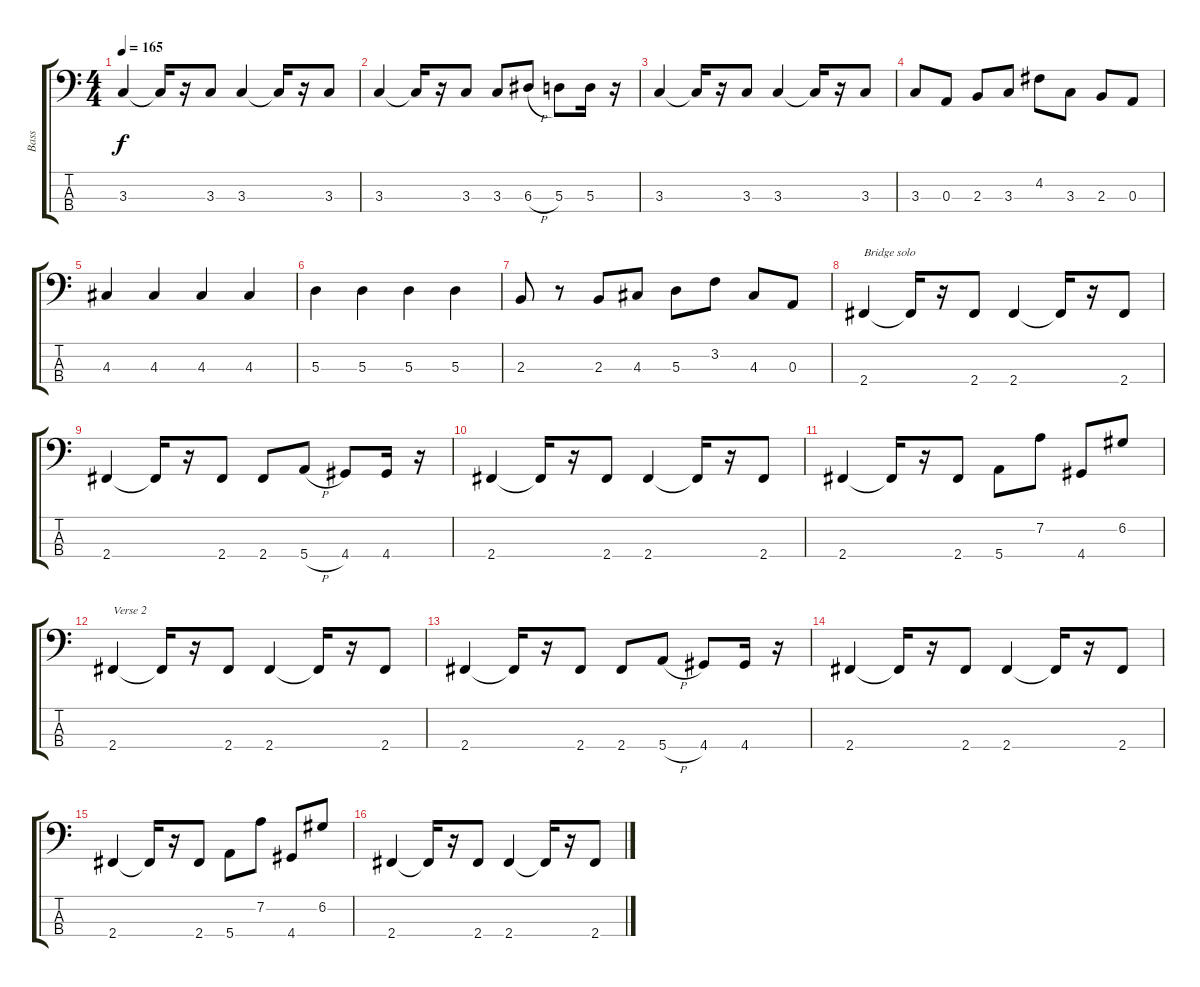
\track ("Bass" "Bass") {instrument electricbassfinger}
\staff {score tabs}
\tuning (G2 D2 A1 E1) {hide}
\ts (4 4)
\tempo 165
\clef f4
\ks c
3.3.4{dy f} 3.3{t}.16 r.16 3.3.8 3.3.4 3.3{t}.16 r.16 3.3.8 |
3.3.4 3.3{t}.16 r.16 3.3.8 3.3.8 6.3{h}.8 5.3.8 5.3.16 r.16 |
3.3.4 3.3{t}.16 r.16 3.3.8 3.3.4 3.3{t}.16 r.16 3.3.8 |
3.3.8 0.3.8 2.3.8 3.3.8 4.2.8 3.3.8 2.3.8 0.3.8 |
4.3.4 4.3.4 4.3.4 4.3.4 |
5.3.4 5.3.4 5.3.4 5.3.4 |
2.3.8 r.8 2.3.8 4.3.8 5.3.8 3.2.8 4.3.8 0.3.8 |
2.4.4{txt "Bridge solo"} 2.4{t}.16 r.16 2.4.8 2.4.4 2.4{t}.16 r.16 2.4.8 |
2.4.4 2.4{t}.16 r.16 2.4.8 2.4.8 5.4{h}.8 4.4.8 4.4.16 r.16 |
2.4.4 2.4{t}.16 r.16 2.4.8 2.4.4 2.4{t}.16 r.16 2.4.8 |
2.4.4 2.4{t}.16 r.16 2.4.8 5.4.8 7.2.8 4.4.8 6.2.8 |
2.4.4{txt "Verse 2"} 2.4{t}.16 r.16 2.4.8 2.4.4 2.4{t}.16 r.16 2.4.8 |
2.4.4 2.4{t}.16 r.16 2.4.8 2.4.8 5.4{h}.8 4.4.8 4.4.16 r.16 |
2.4.4 2.4{t}.16 r.16 2.4.8 2.4.4 2.4{t}.16 r.16 2.4.8 |
2.4.4 2.4{t}.16 r.16 2.4.8 5.4.8 7.2.8 4.4.8 6.2.8 |
2.4.4 2.4{t}.16 r.16 2.4.8 2.4.4 2.4{t}.16 r.16 2.4.8
